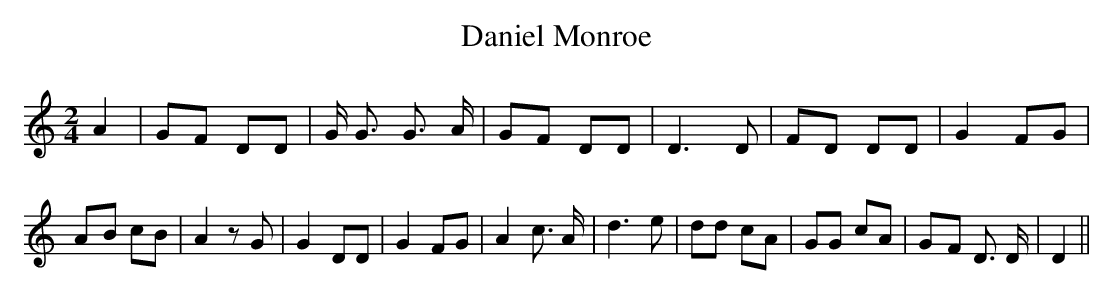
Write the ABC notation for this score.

X:1
T:Daniel Monroe
M:2/4
L:1/8
K:C
 A2|G-F DD| G/2 G3/2 G3/2 A/2| GF DD| D3 D| FD DD| G2 FG|A-B cB| A2 z G|\
 G2 DD| G2 FG| A2 c3/2 A/2| d3 e| dd cA| GG cA|G-F D3/2 D/2| D2||
